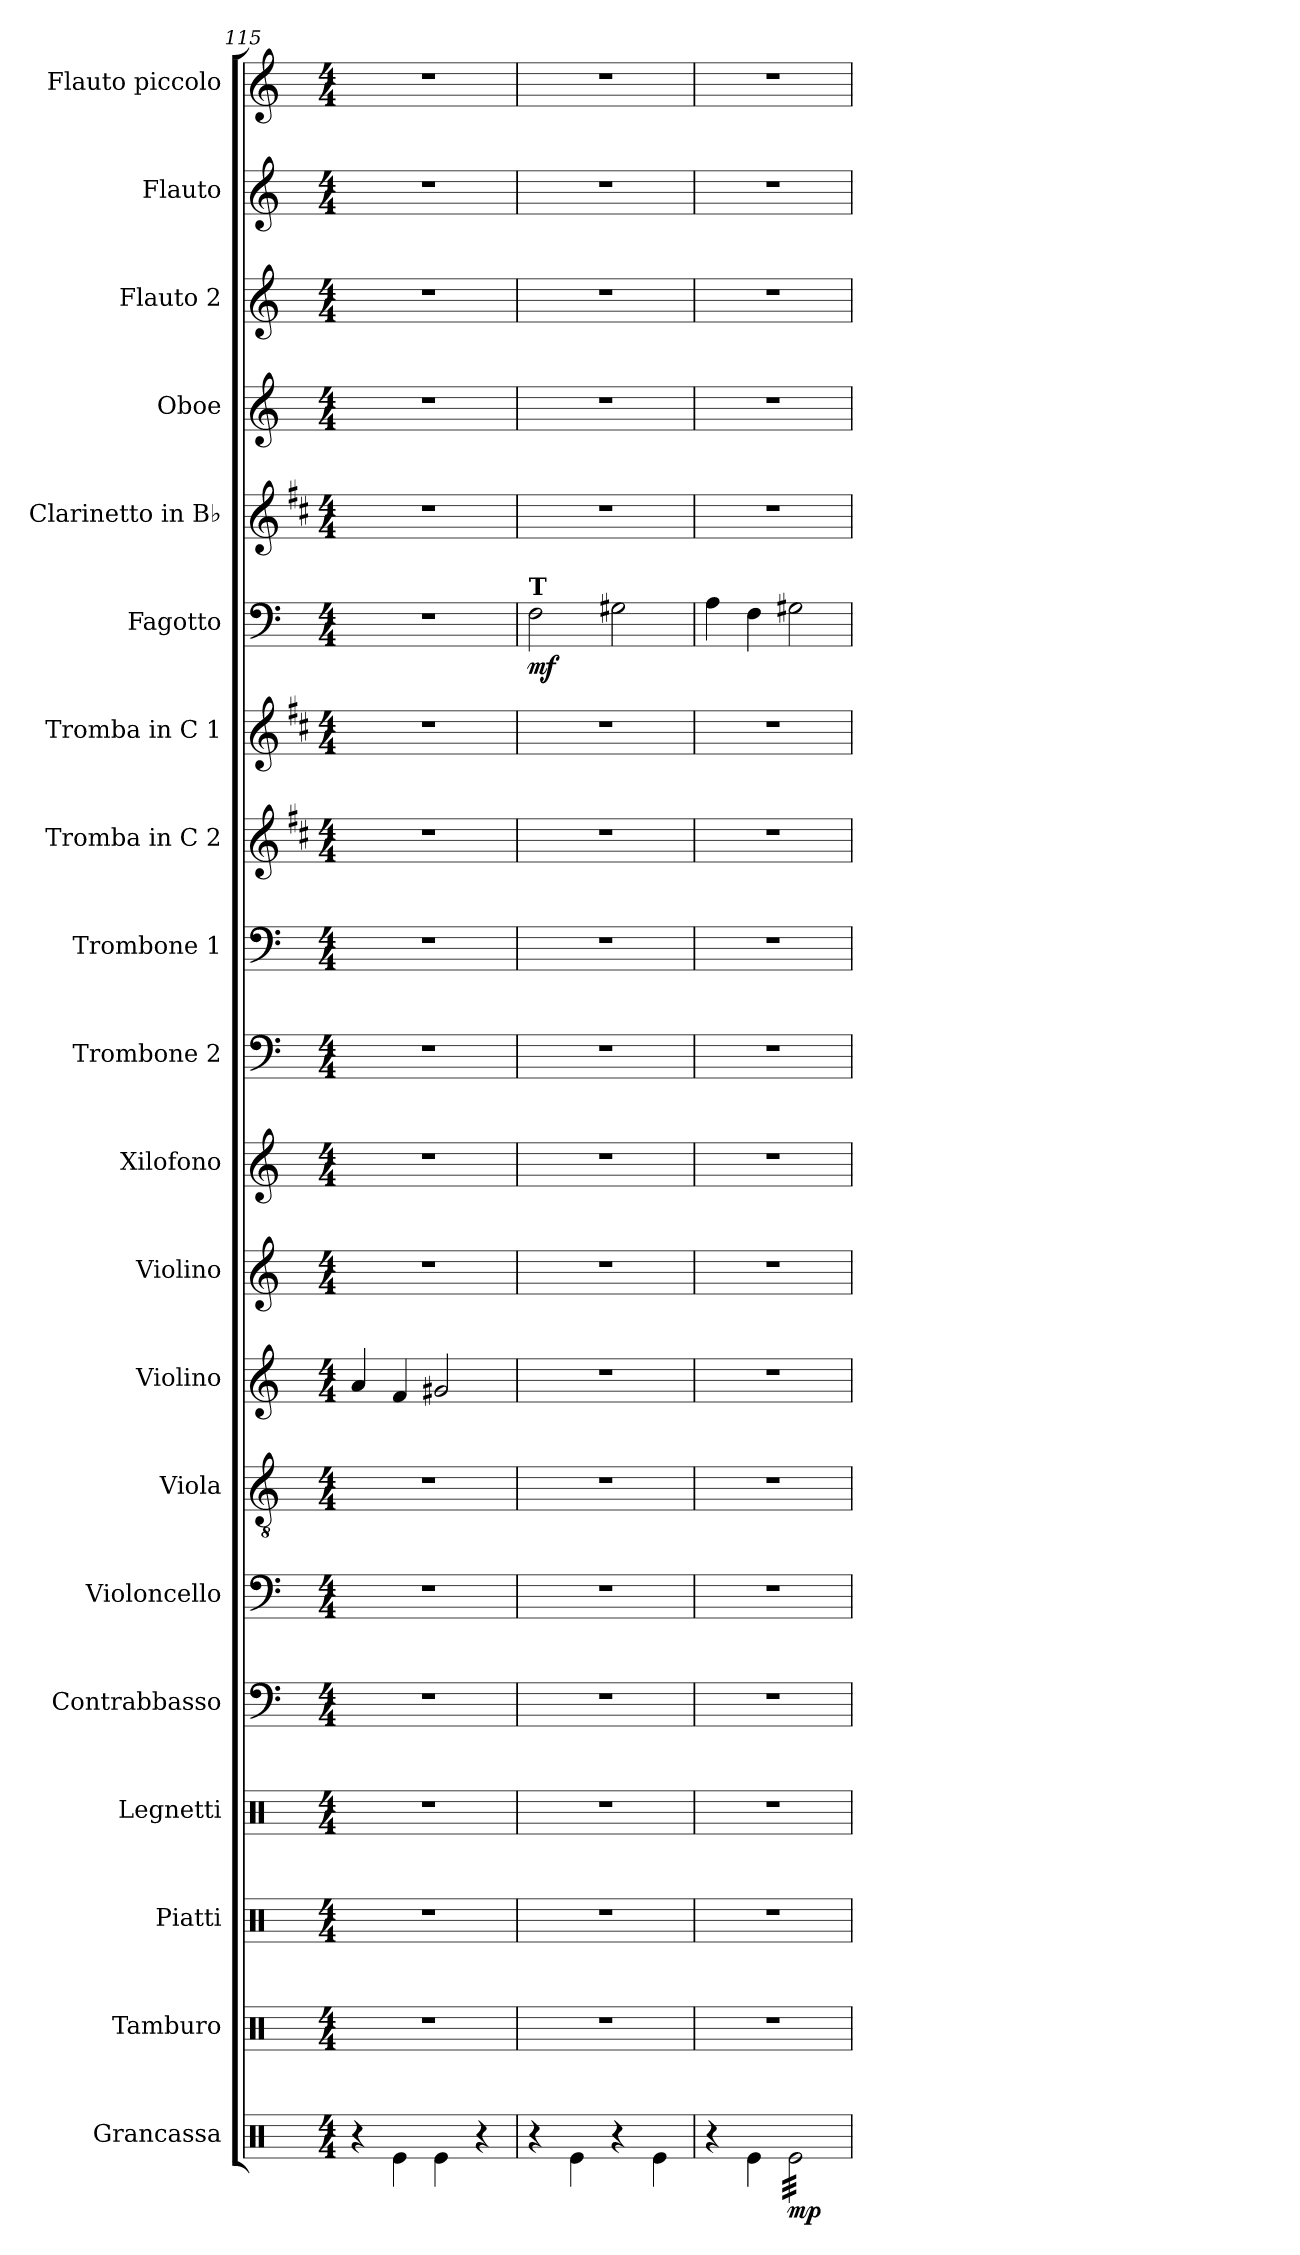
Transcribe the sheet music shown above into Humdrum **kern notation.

**kern	**dynam	**kern	**kern	**kern	**kern	**kern	**kern	**kern	**kern	**kern	**kern	**kern	**kern	**kern	**kern	**dynam	**kern	**kern	**kern	**kern	**kern
*part20	*part20	*part19	*part18	*part17	*part16	*part15	*part14	*part13	*part12	*part11	*part10	*part9	*part8	*part7	*part6	*part6	*part5	*part4	*part3	*part2	*part1
*staff20	*staff20	*staff19	*staff18	*staff17	*staff16	*staff15	*staff14	*staff13	*staff12	*staff11	*staff10	*staff9	*staff8	*staff7	*staff6	*staff6	*staff5	*staff4	*staff3	*staff2	*staff1
*I"Grancassa	*	*I"Tamburo	*I"Piatti	*I"Legnetti	*I"Contrabbasso	*I"Violoncello	*I"Viola	*I"Violino	*I"Violino	*I"Xilofono	*I"Trombone 2	*I"Trombone 1	*I"Tromba in C 2	*I"Tromba in C 1	*I"Fagotto	*	*I"Clarinetto in B♭	*I"Oboe	*I"Flauto 2	*I"Flauto	*I"Flauto piccolo
*I'Gr.	*	*I'Tamb.	*I'P-tti	*I'L-tti	*I'C-b.	*I'V-c.	*I'V-la	*I'V-no	*I'V-no	*I'Xil.	*I'Tr-ne 2	*I'Tr-ne 1	*I'Tr-ba in C 2	*I'Tr-ba in C 1	*I'Fag.	*	*I'Cl. in B♭	*I'Ob.	*I'Fl. 2	*I'Fl.	*I'Fl. picc.
*clefX	*	*clefX	*clefX	*clefX	*clefF4	*clefF4	*clefGv2	*clefG2	*clefG2	*clefG2	*clefF4	*clefF4	*clefG2	*clefG2	*clefF4	*	*clefG2	*clefG2	*clefG2	*clefG2	*clefG2
*	*	*	*	*	*ITrd7c12	*	*	*	*	*ITrd-7c-12	*	*	*ITrd1c2	*ITrd1c2	*	*	*ITrd1c2	*	*	*	*ITrd-7c-12
*k[]	*	*k[]	*k[]	*k[]	*k[]	*k[]	*k[]	*k[]	*k[]	*k[]	*k[]	*k[]	*k[]	*k[]	*k[]	*	*k[]	*k[]	*k[]	*k[]	*k[]
*M4/4	*	*M4/4	*M4/4	*M4/4	*M4/4	*M4/4	*M4/4	*M4/4	*M4/4	*M4/4	*M4/4	*M4/4	*M4/4	*M4/4	*M4/4	*	*M4/4	*M4/4	*M4/4	*M4/4	*M4/4
=115	=115	=115	=115	=115	=115	=115	=115	=115	=115	=115	=115	=115	=115	=115	=115	=115	=115	=115	=115	=115	=115
4r	.	1r	1r	1r	1r	1r	1r	4a/	1r	1r	1r	1r	1r	1r	1r	.	1r	1r	1r	1r	1r
4Re\	.	.	.	.	.	.	.	4f/	.	.	.	.	.	.	.	.	.	.	.	.	.
4Re\	.	.	.	.	.	.	.	2g#X/	.	.	.	.	.	.	.	.	.	.	.	.	.
4r	.	.	.	.	.	.	.	.	.	.	.	.	.	.	.	.	.	.	.	.	.
=116	=116	=116	=116	=116	=116	=116	=116	=116	=116	=116	=116	=116	=116	=116	=116	=116	=116	=116	=116	=116	=116
!	!	!	!	!	!	!	!	!	!	!	!	!	!	!	!LO:TX:a:B:t=T	!	!	!	!	!	!
!	!	!	!	!	!	!	!	!	!	!	!	!	!	!	!	!LO:DY:b	!	!	!	!	!
4r	.	1r	1r	1r	1r	1r	1r	1r	1r	1r	1r	1r	1r	1r	2F\	mf	1r	1r	1r	1r	1r
4Re\	.	.	.	.	.	.	.	.	.	.	.	.	.	.	.	.	.	.	.	.	.
4r	.	.	.	.	.	.	.	.	.	.	.	.	.	.	2G#X\	.	.	.	.	.	.
4Re\	.	.	.	.	.	.	.	.	.	.	.	.	.	.	.	.	.	.	.	.	.
!!LO:PB:g=z
=117	=117	=117	=117	=117	=117	=117	=117	=117	=117	=117	=117	=117	=117	=117	=117	=117	=117	=117	=117	=117	=117
4r	.	1r	1r	1r	1r	1r	1r	1r	1r	1r	1r	1r	1r	1r	4A\	.	1r	1r	1r	1r	1r
4Re\	.	.	.	.	.	.	.	.	.	.	.	.	.	.	4F\	.	.	.	.	.	.
!	!LO:DY:b	!	!	!	!	!	!	!	!	!	!	!	!	!	!	!	!	!	!	!	!
*tremolo	*	*	*	*	*	*	*	*	*	*	*	*	*	*	*	*	*	*	*	*	*
32Re\LLL	mp	.	.	.	.	.	.	.	.	.	.	.	.	.	2G#X\	.	.	.	.	.	.
32Re\	.	.	.	.	.	.	.	.	.	.	.	.	.	.	.	.	.	.	.	.	.
32Re\	.	.	.	.	.	.	.	.	.	.	.	.	.	.	.	.	.	.	.	.	.
32Re\	.	.	.	.	.	.	.	.	.	.	.	.	.	.	.	.	.	.	.	.	.
32Re\	.	.	.	.	.	.	.	.	.	.	.	.	.	.	.	.	.	.	.	.	.
32Re\	.	.	.	.	.	.	.	.	.	.	.	.	.	.	.	.	.	.	.	.	.
32Re\	.	.	.	.	.	.	.	.	.	.	.	.	.	.	.	.	.	.	.	.	.
32Re\	.	.	.	.	.	.	.	.	.	.	.	.	.	.	.	.	.	.	.	.	.
32Re\	.	.	.	.	.	.	.	.	.	.	.	.	.	.	.	.	.	.	.	.	.
32Re\	.	.	.	.	.	.	.	.	.	.	.	.	.	.	.	.	.	.	.	.	.
32Re\	.	.	.	.	.	.	.	.	.	.	.	.	.	.	.	.	.	.	.	.	.
32Re\	.	.	.	.	.	.	.	.	.	.	.	.	.	.	.	.	.	.	.	.	.
32Re\	.	.	.	.	.	.	.	.	.	.	.	.	.	.	.	.	.	.	.	.	.
32Re\	.	.	.	.	.	.	.	.	.	.	.	.	.	.	.	.	.	.	.	.	.
32Re\	.	.	.	.	.	.	.	.	.	.	.	.	.	.	.	.	.	.	.	.	.
32Re\JJJ	.	.	.	.	.	.	.	.	.	.	.	.	.	.	.	.	.	.	.	.	.
*Xtremolo	*	*	*	*	*	*	*	*	*	*	*	*	*	*	*	*	*	*	*	*	*
=	=	=	=	=	=	=	=	=	=	=	=	=	=	=	=	=	=	=	=	=	=
*-	*-	*-	*-	*-	*-	*-	*-	*-	*-	*-	*-	*-	*-	*-	*-	*-	*-	*-	*-	*-	*-
